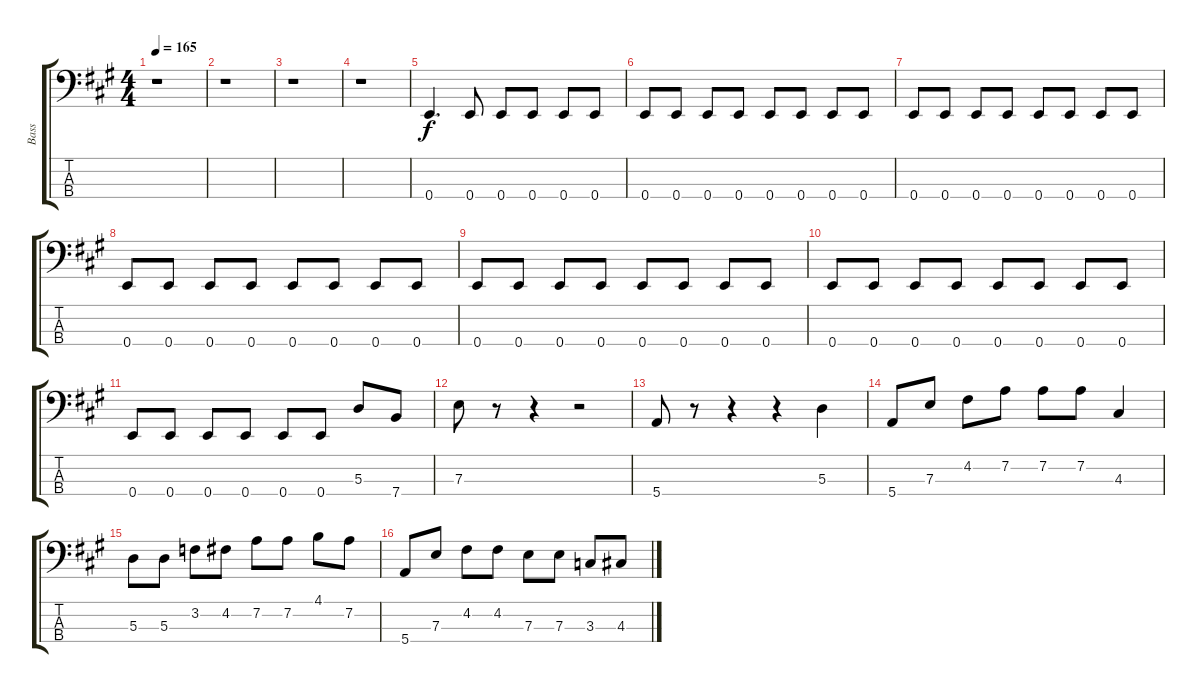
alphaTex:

\track ("Bass" "Bass") {instrument electricbasspick}
\staff {score tabs}
\tuning (G2 D2 A1 E1) {hide}
\ts (4 4)
\tempo 165
\clef f4
\ks a
r.1{dy f} |
r.1 |
r.1 |
r.1 |
0.4.4{d} 0.4.8 0.4.8 0.4.8 0.4.8 0.4.8 |
0.4.8 0.4.8 0.4.8 0.4.8 0.4.8 0.4.8 0.4.8 0.4.8 |
0.4.8 0.4.8 0.4.8 0.4.8 0.4.8 0.4.8 0.4.8 0.4.8 |
0.4.8 0.4.8 0.4.8 0.4.8 0.4.8 0.4.8 0.4.8 0.4.8 |
0.4.8 0.4.8 0.4.8 0.4.8 0.4.8 0.4.8 0.4.8 0.4.8 |
0.4.8 0.4.8 0.4.8 0.4.8 0.4.8 0.4.8 0.4.8 0.4.8 |
0.4.8 0.4.8 0.4.8 0.4.8 0.4.8 0.4.8 5.3.8 7.4.8 |
7.3.8 r.8 r.4 r.2 |
5.4.8 r.8 r.4 r.4 5.3.4 |
5.4.8 7.3.8 4.2.8 7.2.8 7.2.8 7.2.8 4.3.4 |
5.3.8 5.3.8 3.2.8 4.2.8 7.2.8 7.2.8 4.1.8 7.2.8 |
5.4.8 7.3.8 4.2.8 4.2.8 7.3.8 7.3.8 3.3.8 4.3.8
